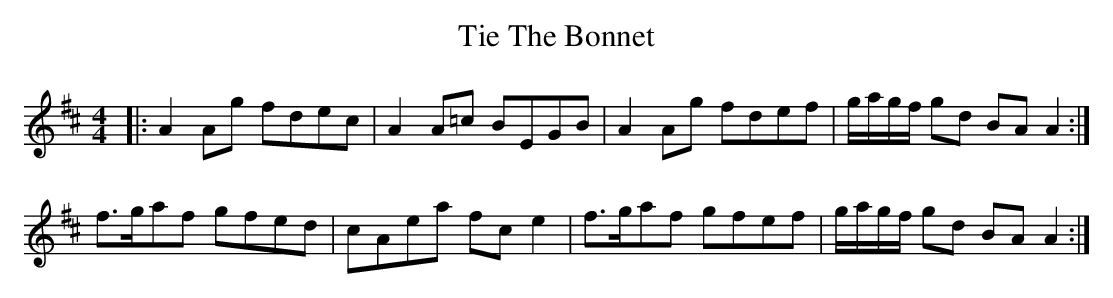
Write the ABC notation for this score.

X:1
T: Tie The Bonnet
M: 4/4
L: 1/8
K: Dmaj
|:A2Ag fdec|A2A=c BEGB|A2Ag fdef|g/a/g/f/ gd BAA2:|
f>gaf gfed|cAea fce2|f>gaf gfef|g/a/g/f/ gd BAA2:|
